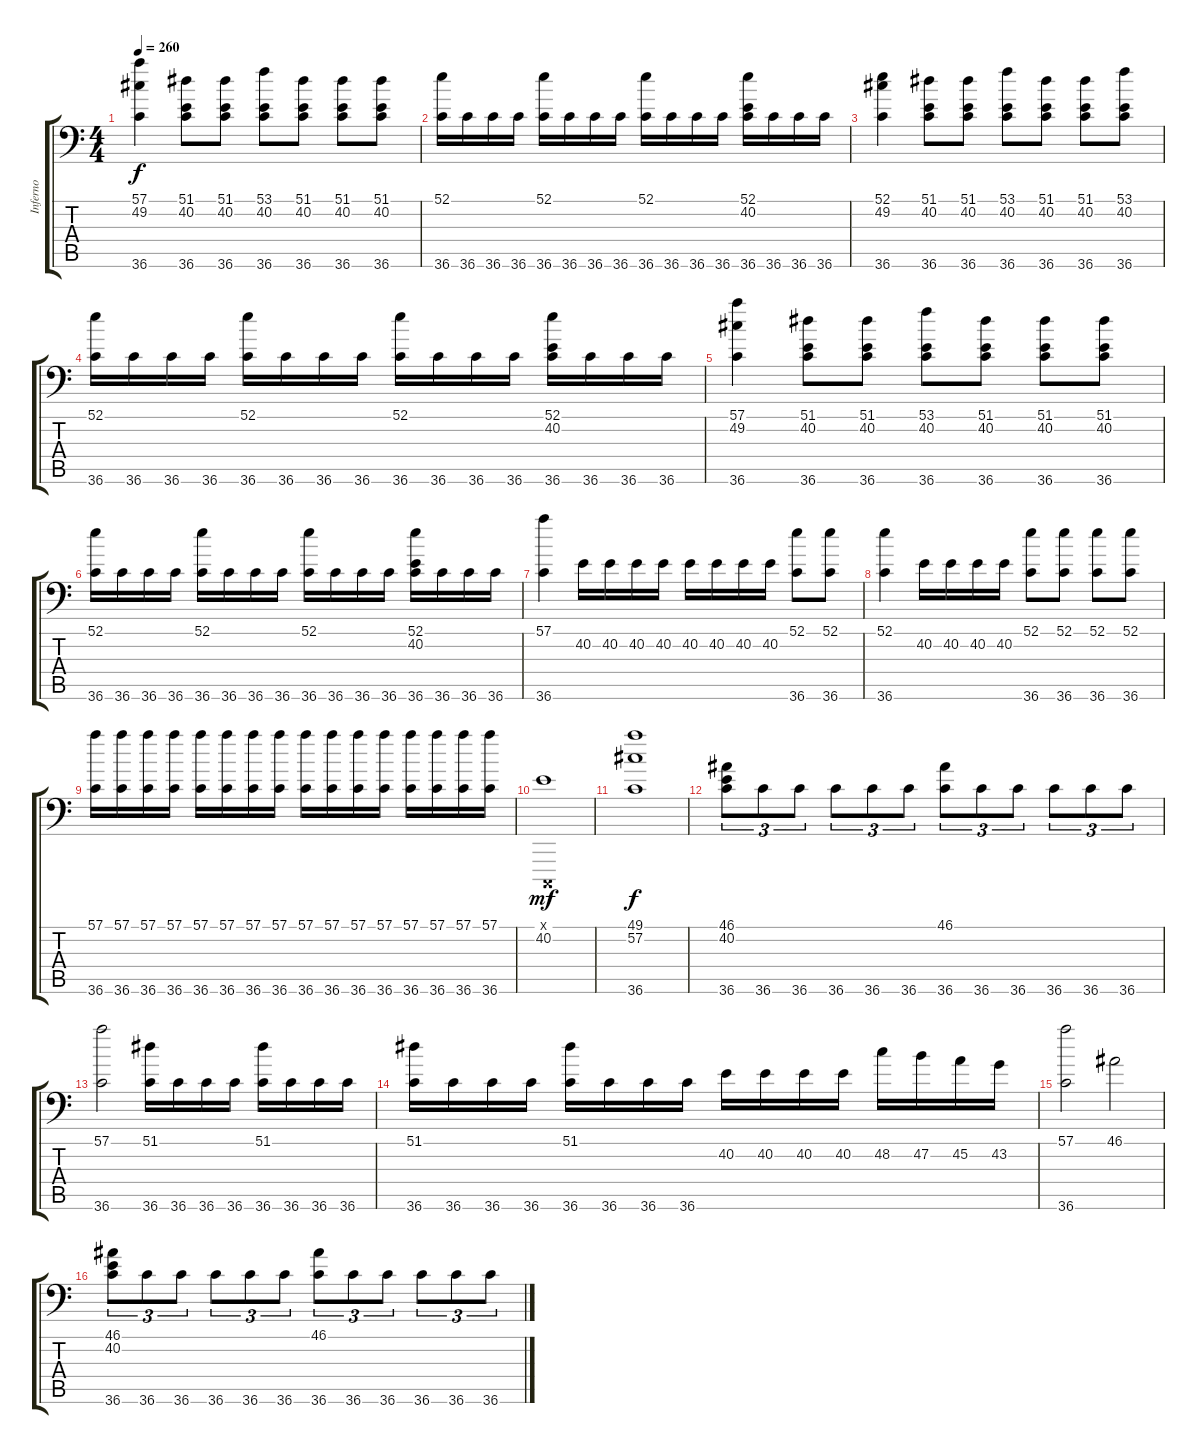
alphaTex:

\track ("Inferno" "Inferno") {instrument acousticgrandpiano}
\staff {score tabs}
\tuning (C-1 C-1 C-1 C-1 C-1 C-1) {hide}
\ts (4 4)
\tempo 260
\clef f4
\ks c
(57.1 49.2 36.6).4{dy f} (51.1 40.2 36.6).8 (51.1 40.2 36.6).8 (53.1 40.2 36.6).8 (51.1 40.2 36.6).8 (51.1 40.2 36.6).8 (51.1 40.2 36.6).8 |
(52.1 36.6).16 36.6.16 36.6.16 36.6.16 (52.1 36.6).16 36.6.16 36.6.16 36.6.16 (52.1 36.6).16 36.6.16 36.6.16 36.6.16 (52.1 40.2 36.6).16 36.6.16 36.6.16 36.6.16 |
(52.1 49.2 36.6).4 (51.1 40.2 36.6).8 (51.1 40.2 36.6).8 (53.1 40.2 36.6).8 (51.1 40.2 36.6).8 (51.1 40.2 36.6).8 (53.1 40.2 36.6).8 |
(52.1 36.6).16 36.6.16 36.6.16 36.6.16 (52.1 36.6).16 36.6.16 36.6.16 36.6.16 (52.1 36.6).16 36.6.16 36.6.16 36.6.16 (52.1 40.2 36.6).16 36.6.16 36.6.16 36.6.16 |
(57.1 49.2 36.6).4 (51.1 40.2 36.6).8 (51.1 40.2 36.6).8 (53.1 40.2 36.6).8 (51.1 40.2 36.6).8 (51.1 40.2 36.6).8 (51.1 40.2 36.6).8 |
(52.1 36.6).16 36.6.16 36.6.16 36.6.16 (52.1 36.6).16 36.6.16 36.6.16 36.6.16 (52.1 36.6).16 36.6.16 36.6.16 36.6.16 (52.1 40.2 36.6).16 36.6.16 36.6.16 36.6.16 |
(57.1 36.6).4 40.2.16 40.2.16 40.2.16 40.2.16 40.2.16 40.2.16 40.2.16 40.2.16 (52.1 36.6).8 (52.1 36.6).8 |
(52.1 36.6).4 40.2.16 40.2.16 40.2.16 40.2.16 (52.1 36.6).8 (52.1 36.6).8 (52.1 36.6).8 (52.1 36.6).8 |
(57.1 36.6).16 (57.1 36.6).16 (57.1 36.6).16 (57.1 36.6).16 (57.1 36.6).16 (57.1 36.6).16 (57.1 36.6).16 (57.1 36.6).16 (57.1 36.6).16 (57.1 36.6).16 (57.1 36.6).16 (57.1 36.6).16 (57.1 36.6).16 (57.1 36.6).16 (57.1 36.6).16 (57.1 36.6).16 |
(0.1{x} 40.2).1{dy mf} |
(49.1 57.2 36.6).1{dy f} |
(46.1 40.2 36.6).8{tu (3 2)} 36.6.8{tu (3 2)} 36.6.8{tu (3 2)} 36.6.8{tu (3 2)} 36.6.8{tu (3 2)} 36.6.8{tu (3 2)} (46.1 36.6).8{tu (3 2)} 36.6.8{tu (3 2)} 36.6.8{tu (3 2)} 36.6.8{tu (3 2)} 36.6.8{tu (3 2)} 36.6.8{tu (3 2)} |
(57.1 36.6).2 (51.1 36.6).16 36.6.16 36.6.16 36.6.16 (51.1 36.6).16 36.6.16 36.6.16 36.6.16 |
(51.1 36.6).16 36.6.16 36.6.16 36.6.16 (51.1 36.6).16 36.6.16 36.6.16 36.6.16 40.2.16 40.2.16 40.2.16 40.2.16 48.2.16 47.2.16 45.2.16 43.2.16 |
(57.1 36.6).2 46.1.2 |
(46.1 40.2 36.6).8{tu (3 2)} 36.6.8{tu (3 2)} 36.6.8{tu (3 2)} 36.6.8{tu (3 2)} 36.6.8{tu (3 2)} 36.6.8{tu (3 2)} (46.1 36.6).8{tu (3 2)} 36.6.8{tu (3 2)} 36.6.8{tu (3 2)} 36.6.8{tu (3 2)} 36.6.8{tu (3 2)} 36.6.8{tu (3 2)}
